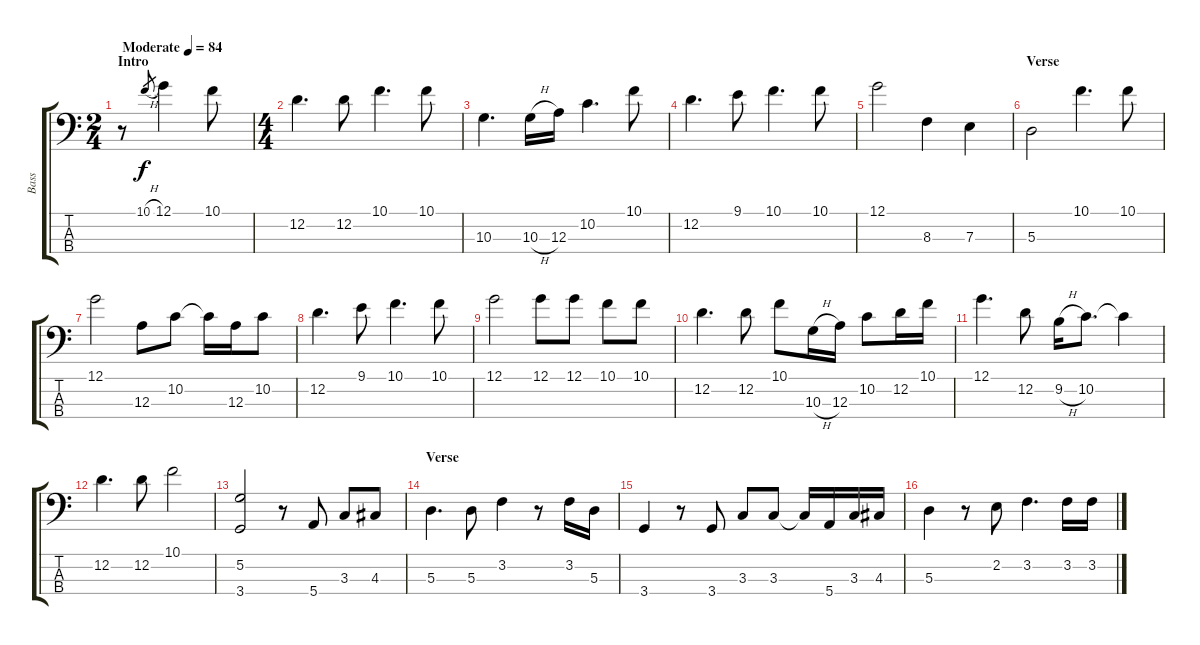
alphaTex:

\track ("Bass" "Bass") {instrument electricbassfinger}
\staff {score tabs}
\tuning (G2 D2 A1 E1) {hide}
\ts (2 4)
\section ("" "Intro")
\tempo (84 "Moderate")
\clef f4
\ks c
r.8{dy f instrument electricbassfinger} 10.1{h}.8{gr} 12.1.4 10.1.8 |
\ts (4 4)
12.2.4{d} 12.2.8 10.1.4{d} 10.1.8 |
10.3.4{d} 10.3{h}.16 12.3.16 10.2.4{d} 10.1.8 |
12.2.4{d} 9.1.8 10.1.4{d} 10.1.8 |
12.1.2 8.3.4 7.3.4 |
\section ("" "Verse")
5.3.2 10.1.4{d} 10.1.8 |
12.1.2 12.3.8 10.2.8 10.2{t}.16 12.3.16 10.2.8 |
12.2.4{d} 9.1.8 10.1.4{d} 10.1.8 |
12.1.2 12.1.8 12.1.8 10.1.8 10.1.8 |
12.2.4{d} 12.2.8 10.1.8 10.3{h}.16 12.3.16 10.2.8 12.2.16 10.1.16 |
12.1.4{d} 12.2.8 9.2{h}.16 10.2.8{d} 10.2{t}.4 |
12.2.4{d} 12.2.8 10.1.2 |
(5.2 3.4).2 r.8 5.4.8 3.3.8 4.3.8 |
\section ("" "Verse")
5.3.4{d} 5.3.8 3.2.4 r.8 3.2.16 5.3.16 |
3.4.4 r.8 3.4.8 3.3.8 3.3.8 3.3{t}.16 5.4.16 3.3.16 4.3.16 |
5.3.4 r.8 2.2.8 3.2.4{d} 3.2.16 3.2.16
